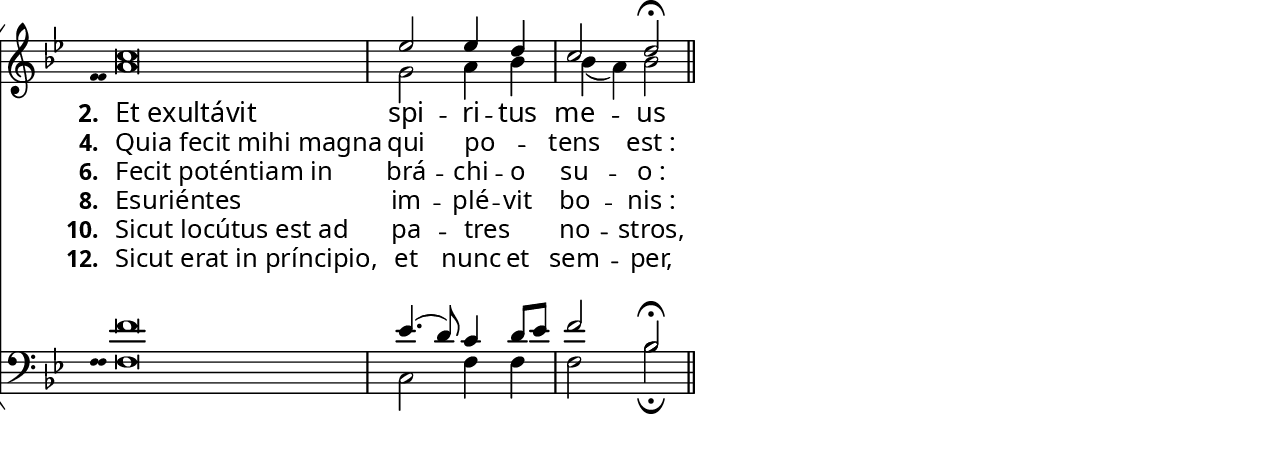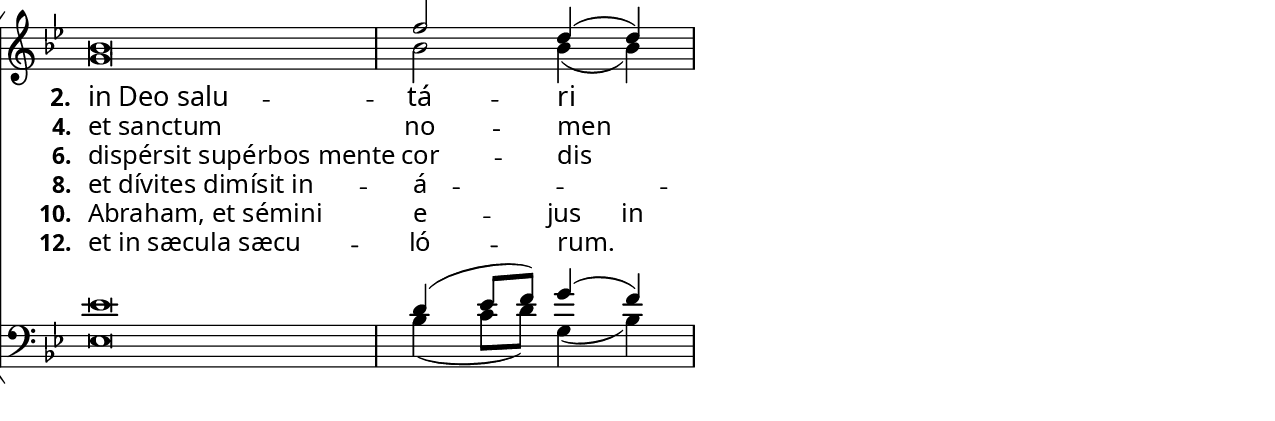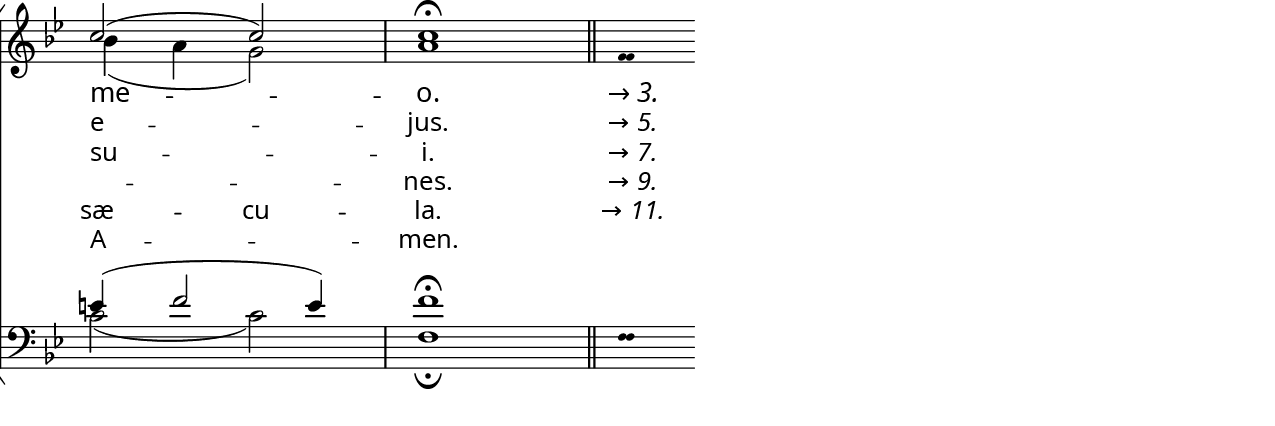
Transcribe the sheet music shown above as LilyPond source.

\version "2.18.2"

\header {
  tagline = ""
  composer = "Ciro Grassi (1868-1952)"
}
\include "lilypond-book-preamble.ly"

#(set-default-paper-size "letter")

stemOn = {
  \revert Staff.Stem #'transparent
  \revert Staff.Flag #'transparent
  \revert Voice.Stem #'length
}

stemOff = {
  \override Staff.Stem #'transparent = ##t
  \override Staff.Flag #'transparent = ##t
  \override Voice.Stem #'length = #0
}

\layout {
  \context {
    \Score
    \omit BarNumber
  }
}

global = {
  \key bes \major
  \time 4/4
}

sopMusic = \relative c'' {
  \cadenzaOn
  \relative c' { \stemOff \new CueVoice { f4 } \stemOn }
  c\breve \bar "|" \cadenzaOff
  ees2 ees4 d |
  c2 d\fermata | \cadenzaOn \bar "||" \break
  bes\breve \bar "|" \cadenzaOff
  f'2 d4( d4) |
  c2( c) |
  c1\fermata \bar "||"
  \relative c' { \stemOff \new CueVoice { f4 } }
}
sopWords = \lyricmode {

}

altoMusic = \relative c'' {
  \cadenzaOn
  \relative c' { \stemOff \new CueVoice { f4 } \stemOn }
  a\breve \bar "|" \cadenzaOff
  g2 a4 bes4 |
  bes( a) bes2 | \cadenzaOn \bar "||"
  g\breve \bar "|" \cadenzaOff
  bes2 bes4( bes) |
  bes4( a g2) |
  a1 \bar "||"
  \relative c' { \stemOff \new CueVoice { f4 } }
}

tenorMusic = \relative c'' {
  \cadenzaOn
  \relative c { \stemOff \new CueVoice { f4 } \stemOn }
  f,\breve \bar "|" \cadenzaOff
  ees4.( d8) c4 d8[ ees] |
  f2 bes,\fermata | \cadenzaOn \bar "||"
  ees\breve \bar "|" \cadenzaOff
  d4( ees8 f) g4( f) |
  e4( f2 e4) |
  f1\fermata  \bar "||"
  \relative c { \stemOff \new CueVoice { f4 } }
}

tenorAsBassMusic = \relative c'' {
  \cadenzaOn
  \relative c' { \stemOff \new CueVoice { f4 } \stemOn }
  f,\breve \bar "|" \cadenzaOff
  ees4.( d8) c4 d8[ ees] |
  f2 bes,\fermata | \cadenzaOn \bar "||"
  ees\breve \bar "|" \cadenzaOff
  d4( ees8 f) g4( f) |
  e4( f2 e4) |
  f1\fermata  \bar "||"
  \relative c' { \stemOff \new CueVoice { f4 } }
}

bassMusic = \relative c' {
  \cadenzaOn
  \relative c { \stemOff \new CueVoice { f4 } \stemOn }
  f,\breve \bar "|" \cadenzaOff
  c2 f4 f |
  f2 bes\fermata | \cadenzaOn \bar "||"
  ees,\breve \bar "|" \cadenzaOff
  bes'4( c8 d) g,4( bes) |
  c2( c2) |
  f,1\fermata  \bar "||"
  \relative c { \stemOff \new CueVoice { f4 } }
}

hiddenMusic = \relative c'' {
\hideNotes
  \cadenzaOn
  r4
  r\breve \bar "|" \cadenzaOff
  r1 |
  r1 | \cadenzaOn \bar "||"
  r\breve \bar "|" \cadenzaOff
  r1 |
  r1 |
  r1 \bar "||"
  f4
\unHideNotes
}

hiddenWords = \lyricmode {
  \markup\italic"→ 3."
}
hiddenWordsII = \lyricmode {
  \markup\italic"→ 5."
}
hiddenWordsIII = \lyricmode {
  \markup\italic"→ 7."
}
hiddenWordsIV = \lyricmode {
  \markup\italic"→ 9."
}
hiddenWordsV = \lyricmode {
  \markup\italic"→ 11."
}

altoWords = \lyricmode {
%  \override StanzaNumber #'font-name = #"Garamond Premier Pro"
%  \override LyricText #'font-name = #"Garamond Premier Pro"
  \set fontSize = #0.5
  \set stanza = #"2. "
  %\set vocalName = "2. "
  %\set shortVocalName = "2. "
  \once \override LyricText #'self-alignment-X = #LEFT
  Et_exultávit |
%  \once \override LyricText #'self-alignment-X = #CENTER
  spi -- ri -- tus | me -- us |
  \once \override LyricText #'self-alignment-X = #LEFT
  \set stanza = #"2. "
  in_Deo_salu -- |
%  \once \override LyricText #'self-alignment-X = #CENTER
  tá -- ri | me -- | o.
}
altoWordsII = \lyricmode {
%  \override StanzaNumber #'font-name = #"Garamond Premier Pro"
%  \override LyricText #'font-name = #"Garamond Premier Pro"
  \set stanza = #"4. "
  \once \override LyricText #'self-alignment-X = #LEFT
  Quia_fecit_mihi_magna |
  \once \override LyricText #'self-alignment-X = #CENTER
  qui po -- _ | tens est_: |
  \once \override LyricText #'self-alignment-X = #LEFT
  \set stanza = #"4. "
  et_sanctum |
  \once \override LyricText #'self-alignment-X = #CENTER
  no -- men | e -- | jus.
}
altoWordsIII = \lyricmode {
%  \override StanzaNumber #'font-name = #"Garamond Premier Pro"
%  \override LyricText #'font-name = #"Garamond Premier Pro"
  \set stanza = #"6. "
  \once \override LyricText #'self-alignment-X = #LEFT
  Fecit_poténtiam_in |
  \once \override LyricText #'self-alignment-X = #CENTER
  brá -- chi -- o | su -- o_: |
  \once \override LyricText #'self-alignment-X = #LEFT
  \set stanza = #"6. "
  dispérsit_supérbos_mente |
  \once \override LyricText #'self-alignment-X = #CENTER
  cor -- dis | su -- | i.
}
altoWordsIV = \lyricmode {
%  \override StanzaNumber #'font-name = #"Garamond Premier Pro"
%  \override LyricText #'font-name = #"Garamond Premier Pro"
  \set stanza = #"8. "
  \once \override LyricText #'self-alignment-X = #LEFT
  Esuriéntes |
  \once \override LyricText #'self-alignment-X = #CENTER
  im -- plé -- vit | bo -- nis_: |
  \once \override LyricText #'self-alignment-X = #LEFT
  \set stanza = #"8. "
  et_dívites_dimísit_in -- |
  \once \override LyricText #'self-alignment-X = #CENTER
  á -- _ | _ | nes.
}
altoWordsV = \lyricmode {
%  \override StanzaNumber #'font-name = #"Garamond Premier Pro"
%  \override LyricText #'font-name = #"Garamond Premier Pro"
  \set stanza = #"10. "
  \once \override LyricText #'self-alignment-X = #LEFT
  Sicut_locútus_est_ad |
  \once \override LyricText #'self-alignment-X = #CENTER
  pa -- tres _ | no -- stros, |
  \once \override LyricText #'self-alignment-X = #LEFT
  \set stanza = #"10. "
  Abraham,_et_sémini |
  \once \override LyricText #'self-alignment-X = #CENTER
  \set ignoreMelismata = ##t
  e -- jus in | sæ -- cu -- | la.
  \unset ignoreMelismata
}
altoWordsVI = \lyricmode {
%  \override StanzaNumber #'font-name = #"Garamond Premier Pro"
%  \override LyricText #'font-name = #"Garamond Premier Pro"
  \set stanza = #"12. "
  \once \override LyricText #'self-alignment-X = #LEFT
  Sicut_erat_in_príncipio, |
  \once \override LyricText #'self-alignment-X = #CENTER
  et nunc et | sem -- per, |
  \once \override LyricText #'self-alignment-X = #LEFT
  \set stanza = #"12. "
  et_in_sæcula_sæcu -- |
  \once \override LyricText #'self-alignment-X = #CENTER
  ló -- rum. | A -- | men.
}


\score {
  \new ChoirStaff <<
    %\new Lyrics = "sopranos"
    \new Staff = "women" <<
      \new Voice = "sopranos"{
        \voiceOne
        << \global \sopMusic >>
      }
      \new Voice = "altos" {
        \voiceTwo
        << \global \altoMusic >>
      }
    >>
    
    \new Lyrics = "altos"
    \new Lyrics = "altosII"
    \new Lyrics = "altosIII"
    \new Lyrics = "altosIV"
    \new Lyrics = "altosV"
    \new Lyrics = "altosVI"
    
    \new Staff = "men" <<
      \clef bass
      \new Voice = "tenor" {
        \voiceOne
        << \global \tenorMusic >>
      }
      \new Voice = "bass" {
        \voiceTwo
        << \global \bassMusic >>
      }
      \new Voice = "hidden"{
        \voiceThree
        << \global \hiddenMusic >>
      }
    >>
    \context Lyrics = "altos" \lyricsto "sopranos" \altoWords
  \context Lyrics = "altos" \lyricsto "hidden" \hiddenWords
    \context Lyrics = "altosII" \lyricsto "sopranos" \altoWordsII
  \context Lyrics = "altosII" \lyricsto "hidden" \hiddenWordsII
    \context Lyrics = "altosIII" \lyricsto "sopranos" \altoWordsIII
  \context Lyrics = "altosIII" \lyricsto "hidden" \hiddenWordsIII
    \context Lyrics = "altosIV" \lyricsto "sopranos" \altoWordsIV
  \context Lyrics = "altosIV" \lyricsto "hidden" \hiddenWordsIV
    \context Lyrics = "altosV" \lyricsto "sopranos" \altoWordsV
  \context Lyrics = "altosV" \lyricsto "hidden" \hiddenWordsV
    \context Lyrics = "altosVI" \lyricsto "sopranos" \altoWordsVI
  >>
  \layout {
    \context {
      \Staff
      \remove "Time_signature_engraver"
    }
  }
}


\paper {
  %myStaffSize = #19
  myStaffSize = #19
  indent = 0\mm
  %line-width = 7.5\in
  line-width = 6\in - 1.25\in
  %ragged-right = ##t
  force-assignment = #""
  line-width = #(- line-width (* mm  3.000000))
  #(define fonts
   (make-pango-font-tree "Garamond Premier Pro"
                         "Garamond Premier Pro"
                         "Garamond Premier Pro"
                          (/ myStaffSize 19)))
}
